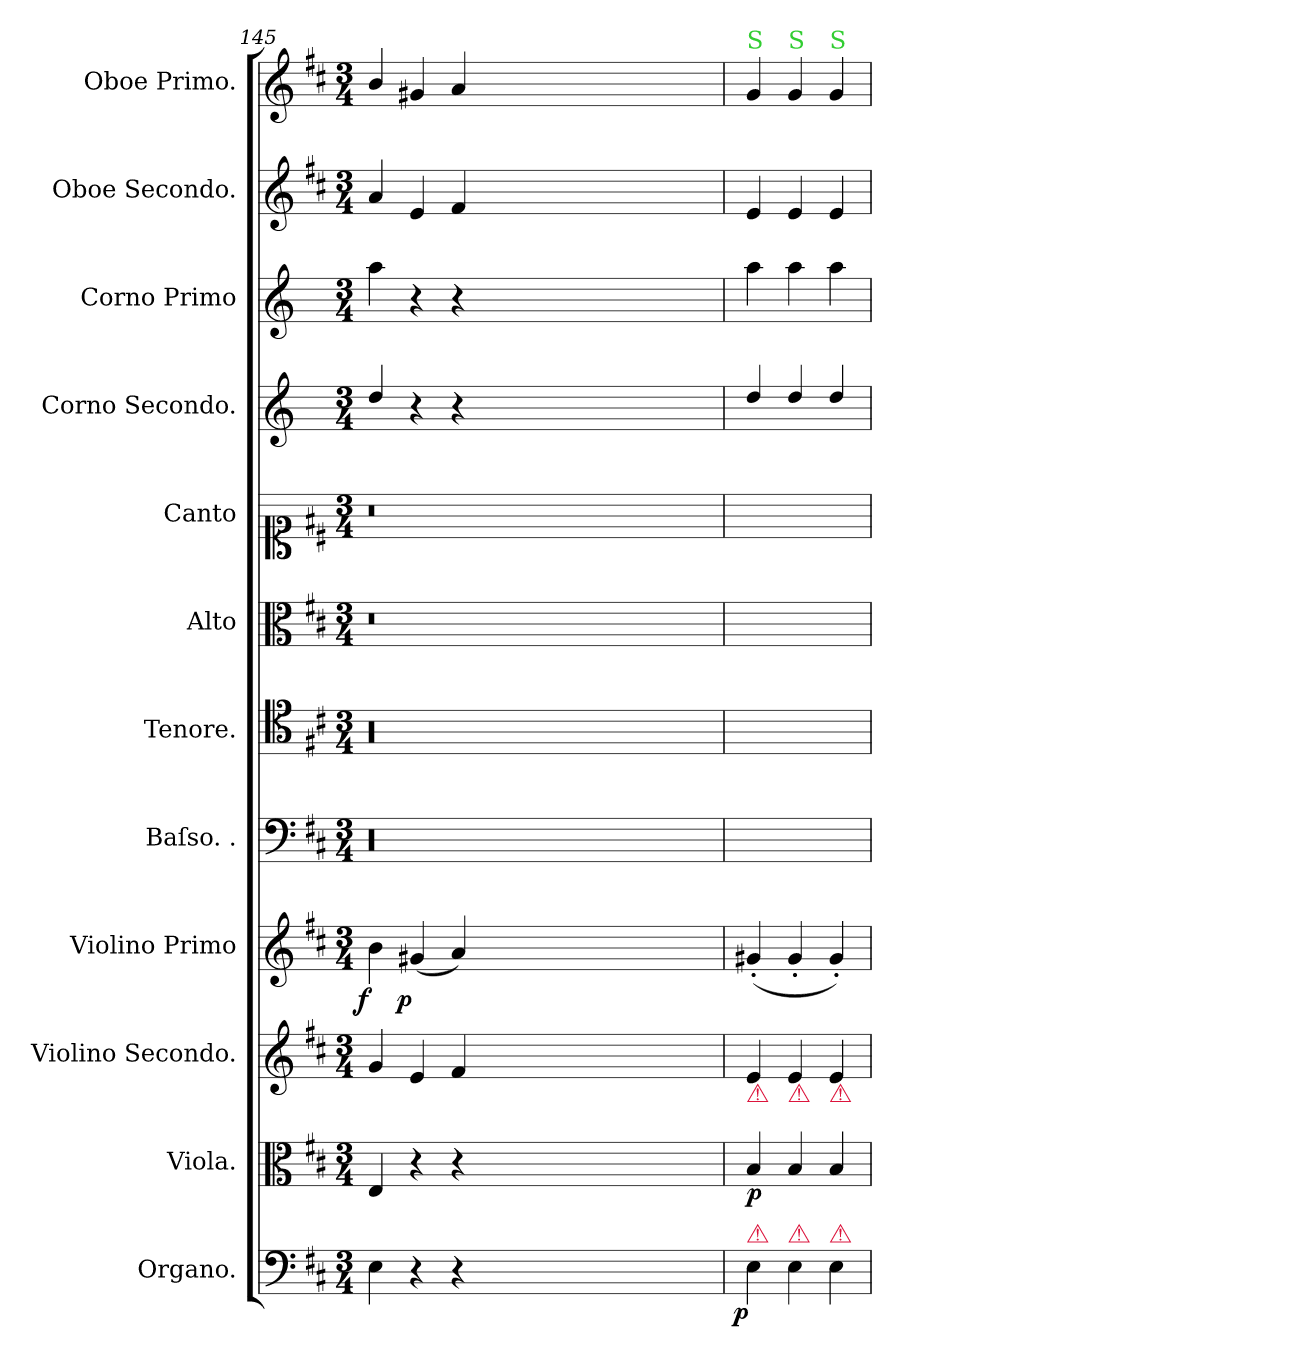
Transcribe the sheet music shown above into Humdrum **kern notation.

**kern	**dynam	**kern	**dynam	**kern	**kern	**dynam	**kern	**kern	**kern	**kern	**kern	**kern	**kern	**kern
*part12	*part12	*part11	*part11	*part10	*part9	*part9	*part8	*part7	*part6	*part5	*part4	*part3	*part2	*part1
*staff12	*staff12	*staff11	*staff11	*staff10	*staff9	*staff9	*staff8	*staff7	*staff6	*staff5	*staff4	*staff3	*staff2	*staff1
*I"Organo.	*	*I"Viola.	*	*I"Violino Secondo.	*I"Violino Primo	*	*I"Baſso. .	*I"Tenore.	*I"Alto	*I"Canto	*I"Corno Secondo.	*I"Corno Primo	*I"Oboe Secondo.	*I"Oboe Primo.
*I'org	*	*I'vla	*	*I'vl 2	*I'vl 1	*	*I'B	*I'T	*I'A	*	*I'cor 2	*I'cor 1	*I'ob 2	*I'ob 1
*clefF4	*	*clefC3	*	*clefG2	*clefG2	*	*clefF4	*clefC4	*clefC3	*clefC1	*clefG2	*clefG2	*clefG2	*clefG2
*	*	*	*	*	*	*	*	*	*	*	*ITrd6c10	*ITrd6c10	*	*
*k[f#c#]	*	*k[f#c#]	*	*k[f#c#]	*k[f#c#]	*	*k[f#c#]	*k[f#c#]	*k[f#c#]	*k[f#c#]	*k[f#c#]	*k[f#c#]	*k[f#c#]	*k[f#c#]
*M3/4	*	*M3/4	*	*M3/4	*M3/4	*	*M3/4	*M3/4	*M3/4	*M3/4	*M3/4	*M3/4	*M3/4	*M3/4
=145	=145	=145	=145	=145	=145	=145	=145	=145	=145	=145	=145	=145	=145	=145
!	!	!	!	!	!	!LO:DY:b:rj	!LO:N:vis=00	!LO:N:vis=00	!LO:N:vis=0	!LO:N:vis=0	!	!	!	!
4E\	.	4E/	.	4g/	4b\	f	0.r	0.r	1.r	1.r	4e/	4b\	4a/	4b/
!	!	!	!	!	!	!LO:DY:b:rj	!	!	!	!	!	!	!	!
4r	.	4r	.	4e/	(<4g#X/	p	.	.	.	.	4r	4r	4e/	4g#X/
4r	.	4r	.	4f#/	4a/)	.	.	.	.	.	4r	4r	4f#/	4a/
0ryy	.	0ryy	.	0ryy	0ryy	.	.	.	.	.	0ryy	0ryy	0ryy	0ryy
.	.	.	.	.	.	.	.	.	1.ryy	1.ryy	.	.	.	.
4ryy	.	4ryy	.	4ryy	4ryy	.	.	.	.	.	4ryy	4ryy	4ryy	4ryy
=146	=146	=146	=146	=146	=146	=146	=146	=146	=146	=146	=146	=146	=146	=146
!	!	!	!	!	!	!	!	!	!	!	!	!	!	!LO:TX:a:color=limegreen:t=S
!	!	!	!	!LO:TX:b:color=crimson:t=⚠	!	!	!	!	!	!	!	!	!	!
!LO:TX:a:color=crimson:t=⚠	!	!	!	!	!	!	!	!	!	!	!	!	!	!
!	!LO:DY:b:rj	!	!LO:DY:b	!	!	!	!	!	!	!	!	!	!	!
4E\	p	4B/	p	4e/	(<4g#X'/	.	2.ryy	2.ryy	2.ryy	2.ryy	4e/	4b\	4e/	4g/
!	!	!	!	!	!	!	!	!	!	!	!	!	!	!LO:TX:a:color=limegreen:t=S
!	!	!	!	!LO:TX:b:color=crimson:t=⚠	!	!	!	!	!	!	!	!	!	!
!LO:TX:a:color=crimson:t=⚠	!	!	!	!	!	!	!	!	!	!	!	!	!	!
4E\	.	4B/	.	4e/	4g#'/	.	.	.	.	.	4e/	4b\	4e/	4g/
!	!	!	!	!	!	!	!	!	!	!	!	!	!	!LO:TX:a:color=limegreen:t=S
!	!	!	!	!LO:TX:b:color=crimson:t=⚠	!	!	!	!	!	!	!	!	!	!
!LO:TX:a:color=crimson:t=⚠	!	!	!	!	!	!	!	!	!	!	!	!	!	!
4E\	.	4B/	.	4e/	4g#'/)	.	.	.	.	.	4e/	4b\	4e/	4g/
=	=	=	=	=	=	=	=	=	=	=	=	=	=	=
*-	*-	*-	*-	*-	*-	*-	*-	*-	*-	*-	*-	*-	*-	*-
